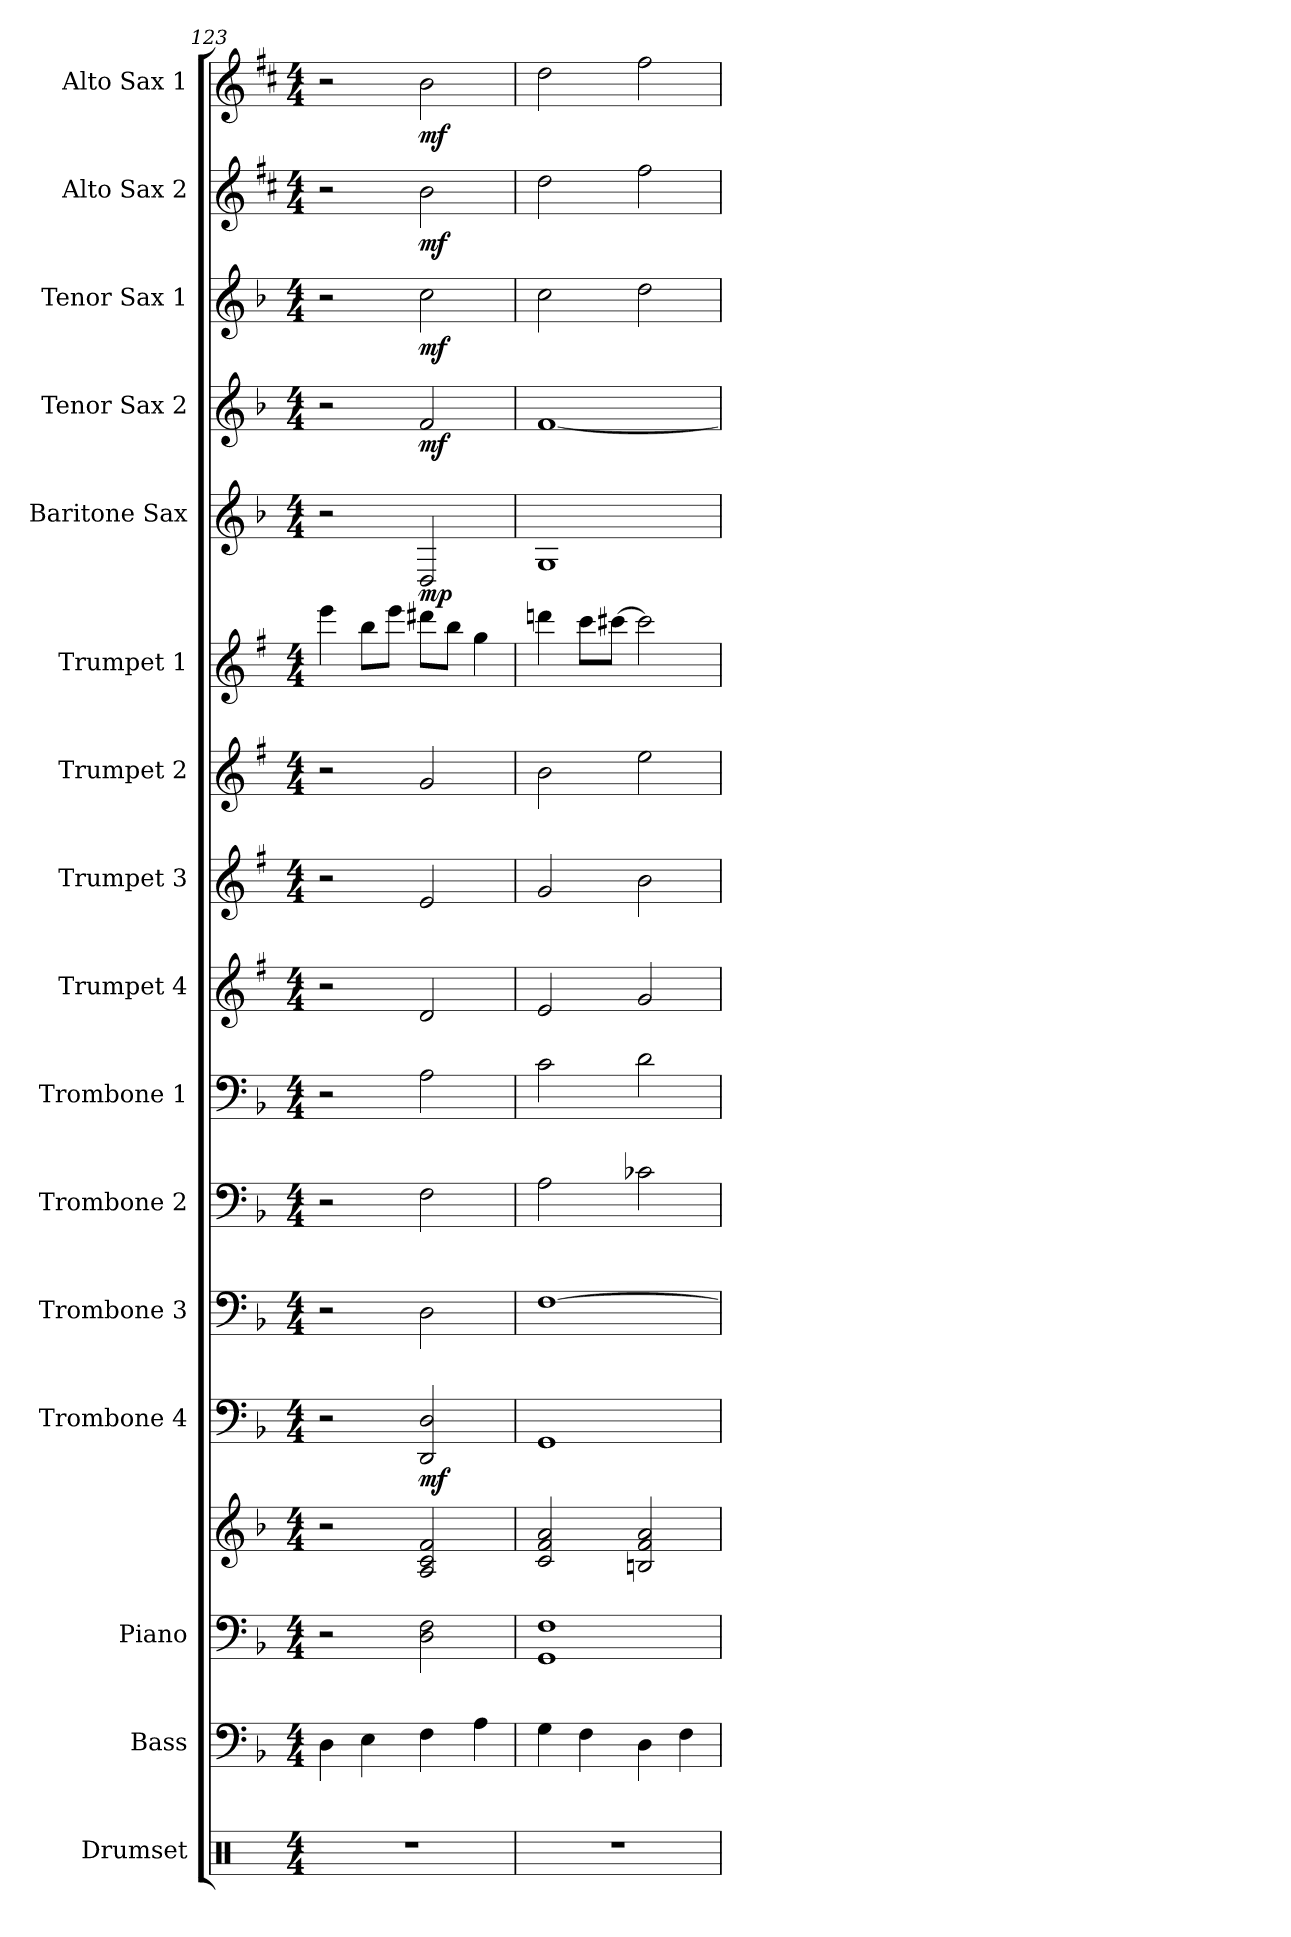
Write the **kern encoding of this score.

**kern	**kern	**kern	**kern	**kern	**dynam	**kern	**dynam	**kern	**dynam	**kern	**dynam	**kern	**dynam	**kern	**dynam	**kern	**dynam	**kern	**kern	**dynam	**kern	**dynam	**kern	**dynam	**kern	**dynam	**kern	**dynam
*part16	*part15	*part14	*part14	*part13	*part13	*part12	*part12	*part11	*part11	*part10	*part10	*part9	*part9	*part8	*part8	*part7	*part7	*part6	*part5	*part5	*part4	*part4	*part3	*part3	*part2	*part2	*part1	*part1
*staff17	*staff16	*staff15	*staff14	*staff13	*staff13	*staff12	*staff12	*staff11	*staff11	*staff10	*staff10	*staff9	*staff9	*staff8	*staff8	*staff7	*staff7	*staff6	*staff5	*staff5	*staff4	*staff4	*staff3	*staff3	*staff2	*staff2	*staff1	*staff1
*I"Drumset	*I"Bass	*I"Piano	*	*I"Trombone 4	*	*I"Trombone 3	*	*I"Trombone 2	*	*I"Trombone 1	*	*I"Trumpet 4	*	*I"Trumpet 3	*	*I"Trumpet 2	*	*I"Trumpet 1	*I"Baritone Sax	*	*I"Tenor Sax 2	*	*I"Tenor Sax 1	*	*I"Alto Sax 2	*	*I"Alto Sax 1	*
*I'Drs.	*I'Bass	*I'Piano	*	*I'Tbn. 4	*	*I'Tbn. 3	*	*I'Tbn. 2	*	*I'Tbn. 1	*	*I'Tpt. 4	*	*I'Tpt. 3	*	*I'Tpt. 2	*	*I'Tpt. 1	*I'Bari	*	*I'Tenor 2	*	*I'Tenor 1	*	*I'Alto 2	*	*I'Alto 1	*
*clefX	*clefF4	*clefF4	*clefG2	*clefF4	*	*clefF4	*	*clefF4	*	*clefF4	*	*clefG2	*	*clefG2	*	*clefG2	*	*clefG2	*clefG2	*	*clefG2	*	*clefG2	*	*clefG2	*	*clefG2	*
*	*ITrd7c12	*	*	*	*	*	*	*	*	*	*	*ITrd1c2	*	*ITrd1c2	*	*ITrd1c2	*	*ITrd1c2	*ITrd12c21	*	*ITrd8c14	*	*ITrd8c14	*	*ITrd5c9	*	*ITrd5c9	*
*k[]	*k[b-]	*k[b-]	*k[b-]	*k[b-]	*	*k[b-]	*	*k[b-]	*	*k[b-]	*	*k[b-]	*	*k[b-]	*	*k[b-]	*	*k[b-]	*k[b-]	*	*k[b-]	*	*k[b-]	*	*k[b-]	*	*k[b-]	*
*M4/4	*M4/4	*M4/4	*M4/4	*M4/4	*	*M4/4	*	*M4/4	*	*M4/4	*	*M4/4	*	*M4/4	*	*M4/4	*	*M4/4	*M4/4	*	*M4/4	*	*M4/4	*	*M4/4	*	*M4/4	*
=123	=123	=123	=123	=123	=123	=123	=123	=123	=123	=123	=123	=123	=123	=123	=123	=123	=123	=123	=123	=123	=123	=123	=123	=123	=123	=123	=123	=123
1r	4DD\	2r	2r	2r	.	2r	.	2r	.	2r	.	2r	.	2r	.	2r	.	4ddd\	2r	.	2r	.	2r	.	2r	.	2r	.
.	4EE\	.	.	.	.	.	.	.	.	.	.	.	.	.	.	.	.	8aa\L	.	.	.	.	.	.	.	.	.	.
.	.	.	.	.	.	.	.	.	.	.	.	.	.	.	.	.	.	8ddd\J	.	.	.	.	.	.	.	.	.	.
!	!	!	!	!	!LO:DY:b	!	!LO:DY:b	!	!	!	!	!	!	!	!	!	!	!	!	!	!	!	!	!	!	!	!	!
!	!	!	!	!	!	!	!LO:DY:n=1:b	!	!LO:DY:b	!	!	!	!	!	!	!	!	!	!	!	!	!	!	!	!	!	!	!
!	!	!	!	!	!	!	!	!	!LO:DY:n=1:b	!	!LO:DY:b	!	!	!	!	!	!	!	!	!	!	!	!	!	!	!	!	!
!	!	!	!	!	!	!	!	!	!	!	!LO:DY:n=1:b	!	!LO:DY:b	!	!	!	!	!	!	!	!	!	!	!	!	!	!	!
!	!	!	!	!	!	!	!	!	!	!	!	!	!LO:DY:n=1:b	!	!LO:DY:b	!	!	!	!	!	!	!	!	!	!	!	!	!
!	!	!	!	!	!	!	!	!	!	!	!	!	!	!	!LO:DY:n=1:b	!	!LO:DY:b	!	!	!	!	!	!	!	!	!	!	!
!	!	!	!	!	!	!	!	!	!	!	!	!	!	!	!	!	!LO:DY:n=1:b	!	!	!LO:DY:b	!	!LO:DY:b	!	!LO:DY:b	!	!LO:DY:b	!	!LO:DY:b
.	4FF\	2D\ 2F\	2A/ 2c/ 2f/	2DD/ 2D/	mf	2D\	mf mf	2F\	mf mf	2A\	mf mf	2c/	mf mf	2d/	mf mf	2f/	mf mf	8ccc#X\L	2DD/	mp	2F/	mf	2c\	mf	2d\	mf	2d\	mf
.	.	.	.	.	.	.	.	.	.	.	.	.	.	.	.	.	.	8aa\J	.	.	.	.	.	.	.	.	.	.
.	4AA\	.	.	.	.	.	.	.	.	.	.	.	.	.	.	.	.	4ff\	.	.	.	.	.	.	.	.	.	.
=124	=124	=124	=124	=124	=124	=124	=124	=124	=124	=124	=124	=124	=124	=124	=124	=124	=124	=124	=124	=124	=124	=124	=124	=124	=124	=124	=124	=124
1r	4GG\	1GG 1F	2c/ 2f/ 2a/	1GG	.	[1F	.	2A\	.	2c\	.	2d/	.	2f/	.	2a\	.	4cccn\	1GG	.	[1F	.	2c\	.	2f\	.	2f\	.
.	4FF\	.	.	.	.	.	.	.	.	.	.	.	.	.	.	.	.	8bb-\L	.	.	.	.	.	.	.	.	.	.
.	.	.	.	.	.	.	.	.	.	.	.	.	.	.	.	.	.	[8bbn\J	.	.	.	.	.	.	.	.	.	.
.	4DD\	.	2Bn/ 2f/ 2a/	.	.	.	.	2c-X\	.	2d\	.	2f/	.	2a\	.	2dd\	.	2bb\]	.	.	.	.	2d\	.	2a\	.	2a\	.
.	4FF\	.	.	.	.	.	.	.	.	.	.	.	.	.	.	.	.	.	.	.	.	.	.	.	.	.	.	.
=	=	=	=	=	=	=	=	=	=	=	=	=	=	=	=	=	=	=	=	=	=	=	=	=	=	=	=	=
*-	*-	*-	*-	*-	*-	*-	*-	*-	*-	*-	*-	*-	*-	*-	*-	*-	*-	*-	*-	*-	*-	*-	*-	*-	*-	*-	*-	*-
